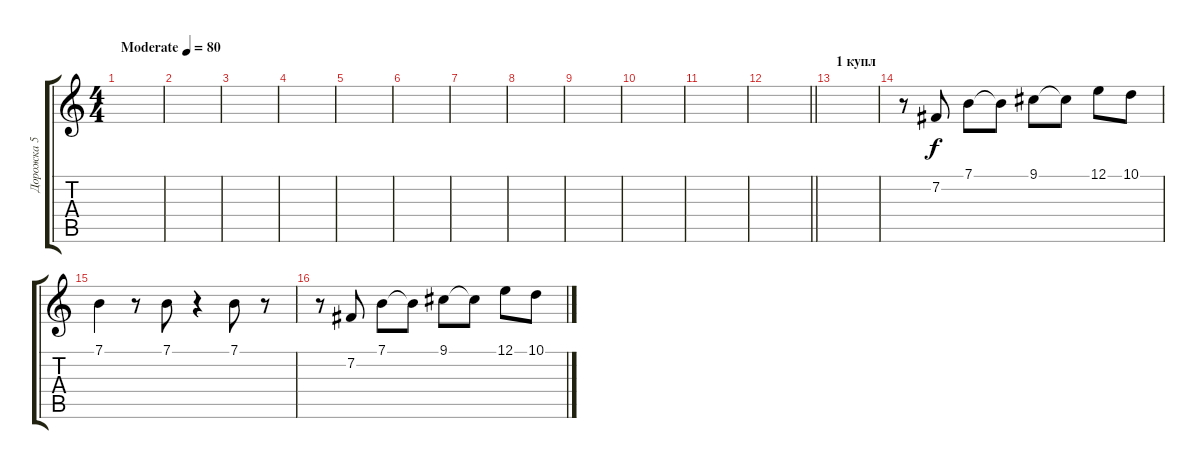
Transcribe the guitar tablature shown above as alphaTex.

\track ("Дорожка 5" "Дорожка 5") {instrument acousticgrandpiano}
\staff {score tabs}
\tuning (E4 B3 G3 D3 A2 E2) {hide}
\ts (4 4)
\tempo (80 "Moderate")
\clef g2
\ks c
|
|
|
|
|
|
|
|
|
|
|
\barLineRight lightlight
|
\section ("" "1 купл")
|
r.8 7.2.8 7.1.8 7.1{t}.8 9.1.8 9.1{t}.8 12.1.8 10.1.8 |
7.1.4 r.8 7.1.8 r.4 7.1.8 r.8 |
r.8 7.2.8 7.1.8 7.1{t}.8 9.1.8 9.1{t}.8 12.1.8 10.1.8
